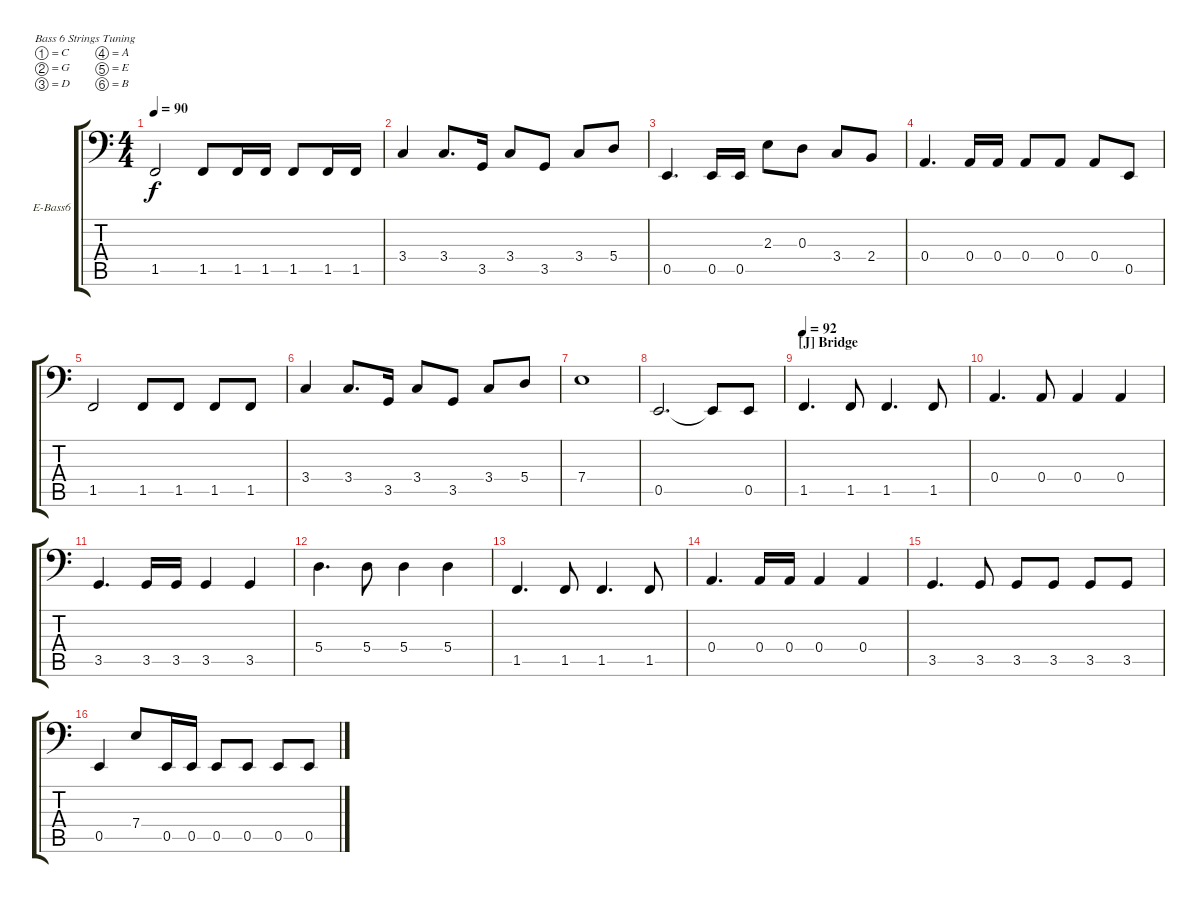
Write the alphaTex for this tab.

\defaultSystemsLayout 4
\bracketExtendMode groupsimilarinstruments
\firstSystemTrackNameOrientation horizontal
\otherSystemsTrackNameOrientation horizontal
\track ("Electric Bass" "E-Bass6") {instrument electricbassfinger}
\staff {score tabs}
\tuning (C3 G2 D2 A1 E1 B0)
\ts (4 4)
\tempo 90
\clef f4
\ks c
1.5.2{dy f} 1.5.8 1.5.16 1.5.16 1.5.8 1.5.16 1.5.16 |
3.4.4 3.4.8{d} 3.5.16 3.4.8 3.5.8 3.4.8 5.4.8 |
0.5.4{d} 0.5.16 0.5.16 2.3.8 0.3.8 3.4.8 2.4.8 |
0.4.4{d} 0.4.16 0.4.16 0.4.8 0.4.8 0.4.8 0.5.8 |
1.5.2 1.5.8 1.5.8 1.5.8 1.5.8 |
3.4.4 3.4.8{d} 3.5.16 3.4.8 3.5.8 3.4.8 5.4.8 |
7.4.1 |
0.5.2{d} 0.5{t}.8 0.5.8 |
\section ("J" "Bridge")
\tempo 92
1.5.4{d} 1.5.8 1.5.4{d} 1.5.8 |
0.4.4{d} 0.4.8 0.4.4 0.4.4 |
3.5.4{d} 3.5.16 3.5.16 3.5.4 3.5.4 |
5.4.4{d} 5.4.8 5.4.4 5.4.4 |
1.5.4{d} 1.5.8 1.5.4{d} 1.5.8 |
0.4.4{d} 0.4.16 0.4.16 0.4.4 0.4.4 |
3.5.4{d} 3.5.8 3.5.8 3.5.8 3.5.8 3.5.8 |
0.5.4 7.4.8 0.5.16 0.5.16 0.5.8 0.5.8 0.5.8 0.5.8
